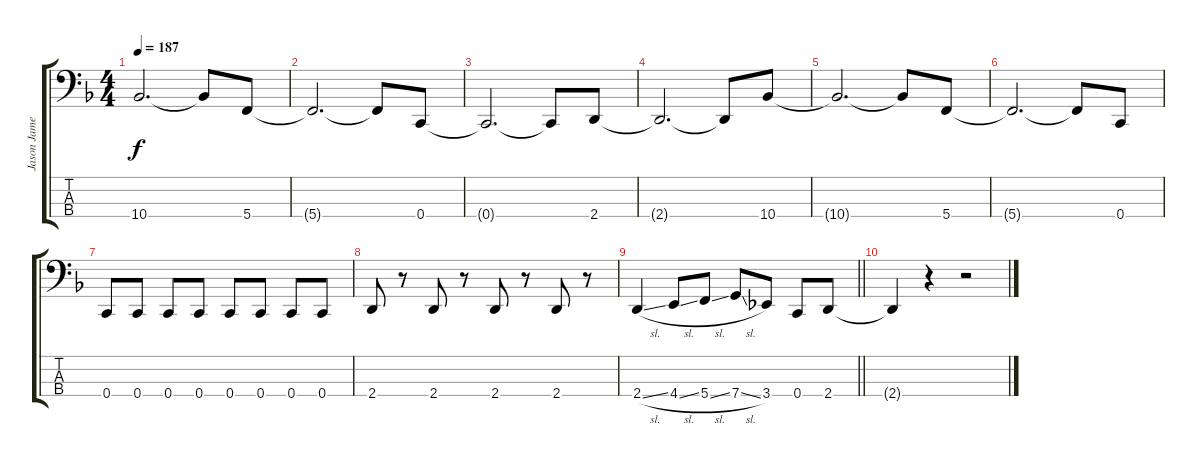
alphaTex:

\track ("Jason James" "Jason Jame") {instrument electricbassfinger}
\staff {score tabs}
\tuning (F2 C2 G1 C1) {hide}
\ts (4 4)
\tempo 187
\clef f4
\ks f
10.4{t}.2{d dy f} 10.4{t}.8 5.4.8 |
5.4{t}.2{d} 5.4{t}.8 0.4.8 |
0.4{t}.2{d} 0.4{t}.8 2.4.8 |
2.4{t}.2{d} 2.4{t}.8 10.4.8 |
10.4{t}.2{d} 10.4{t}.8 5.4.8 |
5.4{t}.2{d} 5.4{t}.8 0.4.8 |
0.4.8 0.4.8 0.4.8 0.4.8 0.4.8 0.4.8 0.4.8 0.4.8 |
2.4.8 r.8 2.4.8 r.8 2.4.8 r.8 2.4.8 r.8 |
\barLineRight lightlight
2.4{sl}.4 4.4{sl}.8 5.4{sl}.8 7.4{sl}.8 3.4.8 0.4.8 2.4.8 |
2.4{t}.4 r.4 r.2
